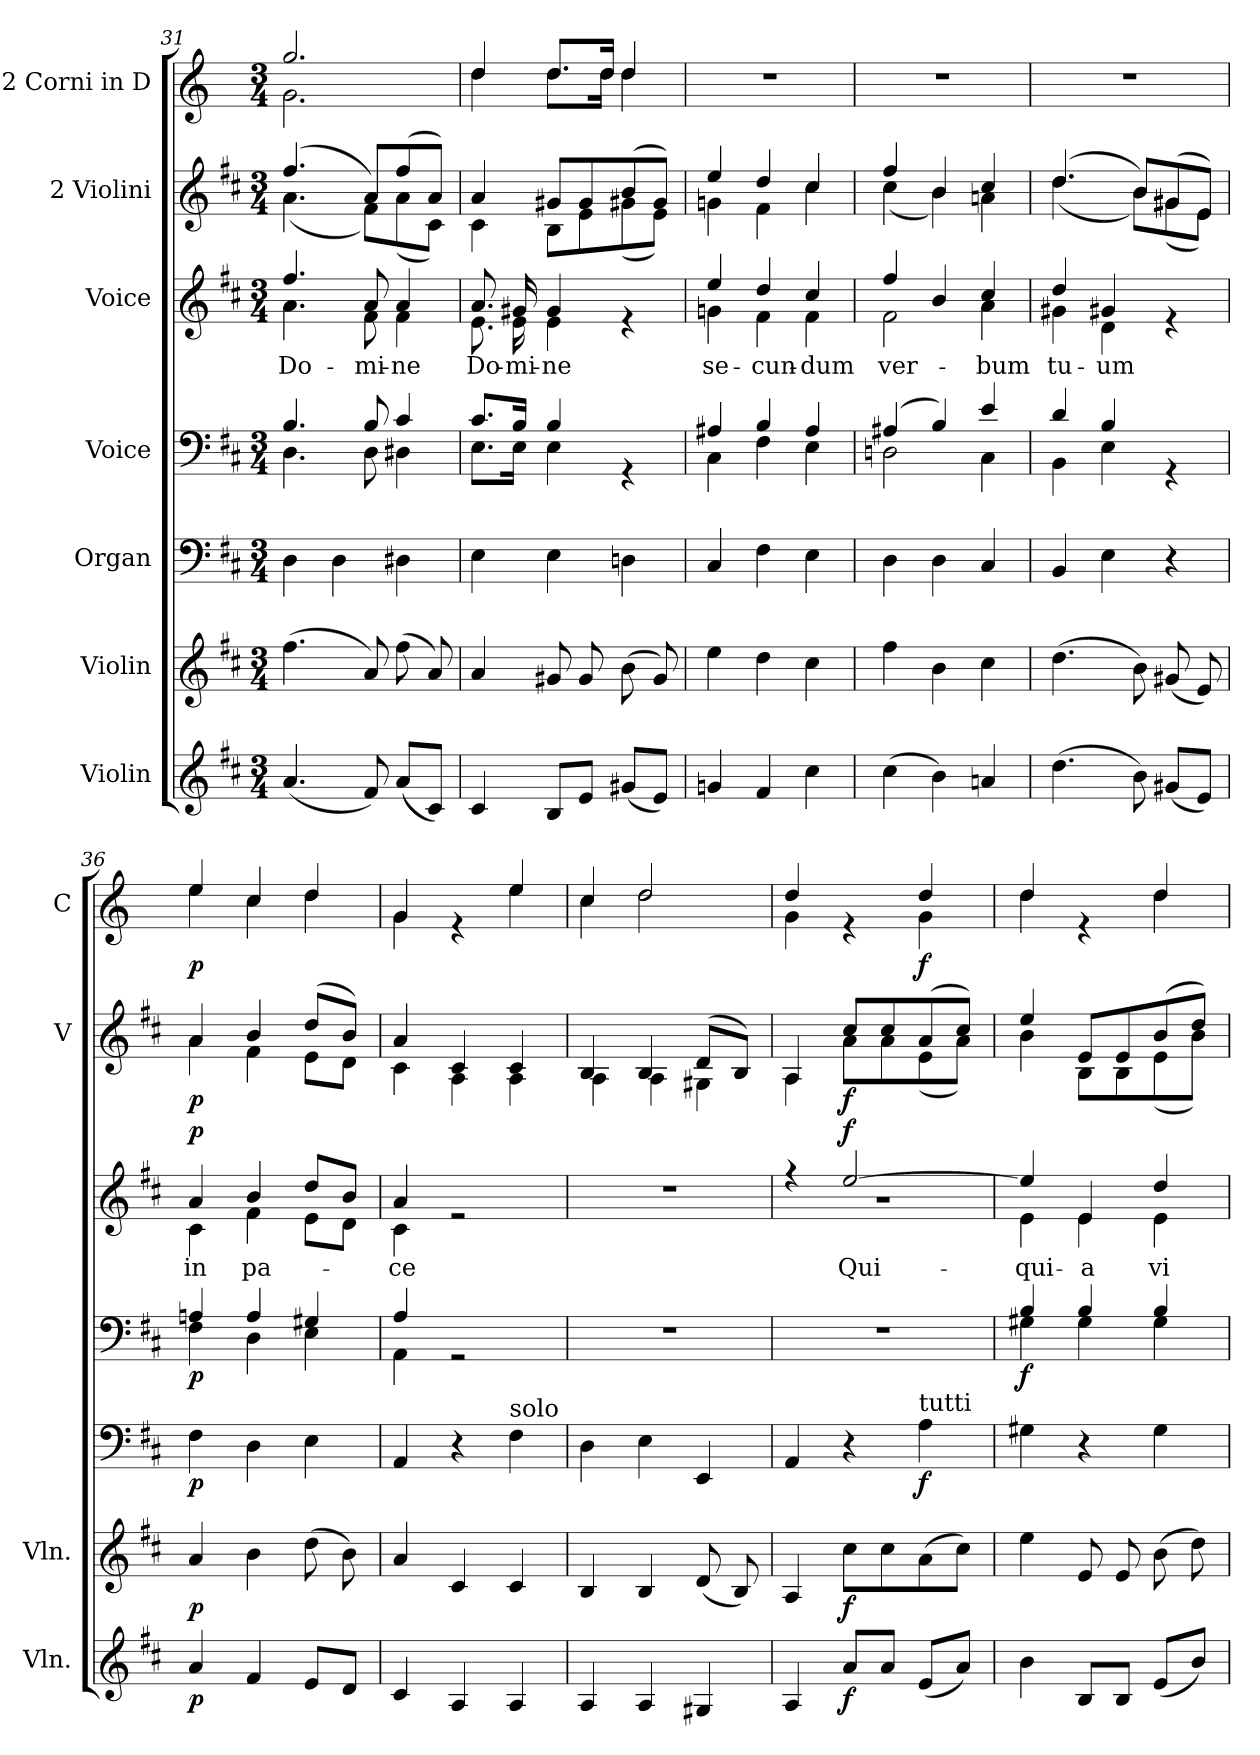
**kern	**dynam	**kern	**dynam	**kern	**dynam	**kern	**dynam	**kern	**text	**dynam	**kern	**dynam	**kern	**dynam
*part7	*part7	*part6	*part6	*part5	*part5	*part4	*part4	*part3	*part3	*part3	*part2	*part2	*part1	*part1
*staff7	*staff7	*staff6	*staff6	*staff5	*staff5	*staff4	*staff4	*staff3	*staff3	*staff3	*staff2	*staff2	*staff1	*staff1
*I"Violin	*	*I"Violin	*	*I"Organ	*	*I"Voice	*	*I"Voice	*	*	*I"2 Violini	*	*I"2 Corni in D	*
*I'Vln.	*	*I'Vln.	*	*	*	*	*	*	*	*	*I'V	*	*I'C	*
*clefG2	*	*clefG2	*	*clefF4	*	*clefF4	*	*clefG2	*	*	*clefG2	*	*clefG2	*
*	*	*	*	*	*	*	*	*	*	*	*	*	*ITrd6c10	*
*k[f#c#]	*	*k[f#c#]	*	*k[f#c#]	*	*k[f#c#]	*	*k[f#c#]	*	*	*k[f#c#]	*	*k[f#c#]	*
*M3/4	*	*M3/4	*	*M3/4	*	*M3/4	*	*M3/4	*	*	*M3/4	*	*M3/4	*
=31	=31	=31	=31	=31	=31	=31	=31	=31	=31	=31	=31	=31	=31	=31
*	*	*	*	*	*	*^	*	*^	*	*	*	*	*	*
!	!	!	!	!	!	!	!	!	!	!	!LO:LY:b	!	!	!	!	!
*	*	*	*	*	*	*	*	*	*	*	*	*	*^	*	*^	*
(4.a/	.	(4.ff#\	.	4D\	.	4.B/	4.D\	.	4.ff#/	4.a\	Do-	.	(4.ff#/	(4.a\	.	2.a/	2.A\	.
.	.	.	.	4D\	.	.	.	.	.	.	.	.	.	.	.	.	.	.
!	!	!	!	!	!	!	!	!	!	!	!LO:LY:b	!	!	!	!	!	!	!
8f#/)	.	8a/)	.	.	.	8B/	8D\	.	8a/	8f#\	-mi-	.	8a/L)	8f#\L)	.	.	.	.
!	!	!	!	!	!	!	!	!	!	!	!LO:LY:b	!	!	!	!	!	!	!
(8a/L	.	(8ff#\	.	4D#X\	.	4c#/	4D#X\	.	4a/	4f#\	-ne	.	(8ff#/	(8a\	.	.	.	.
8c#/J)	.	8a/)	.	.	.	.	.	.	.	.	.	.	8a/J)	8c#\J)	.	.	.	.
=32	=32	=32	=32	=32	=32	=32	=32	=32	=32	=32	=32	=32	=32	=32	=32	=32	=32	=32
!	!	!	!	!	!	!	!	!	!	!	!LO:LY:b	!	!	!	!	!	!	!
4c#/	.	4a/	.	4E\	.	8.c#/L	8.E\L	.	8.a/	8.e\	Do-	.	4a/	4c#\	.	4e/	4e\	.
!	!	!	!	!	!	!	!	!	!	!	!LO:LY:b	!	!	!	!	!	!	!
.	.	.	.	.	.	16B/Jk	16E\Jk	.	16g#X/	16e\	-mi-	.	.	.	.	.	.	.
!	!	!	!	!	!	!	!	!	!	!	!LO:LY:b	!	!	!	!	!	!	!
8B/L	.	8g#X/	.	4E\	.	4B/	4E\	.	4g#/	4e\	-ne	.	8g#X/L	8B\L	.	8.e/L	8.e\L	.
8e/J	.	8g#/	.	.	.	.	.	.	.	.	.	.	8g#/	8e\	.	.	.	.
.	.	.	.	.	.	.	.	.	.	.	.	.	.	.	.	16e/Jk	16e\Jk	.
(8g#X/L	.	(8b\	.	4Dn\	.	4rGG	4ryy	.	4re	4ryy	.	.	(8b/	(8g#X\	.	4e/	4e\	.
8e/J)	.	8g#/)	.	.	.	.	.	.	.	.	.	.	8g#/J)	8e\J)	.	.	.	.
*	*	*	*	*	*	*	*	*	*	*	*	*	*	*	*	*v	*v	*
=33	=33	=33	=33	=33	=33	=33	=33	=33	=33	=33	=33	=33	=33	=33	=33	=33	=33
!	!	!	!	!	!	!	!	!	!	!	!LO:LY:b	!	!	!	!	!	!
4gn/	.	4ee\	.	4C#/	.	4A#X/	4C#\	.	4ee/	4gn\	se-	.	4ee/	4gn\	.	2.r	.
!	!	!	!	!	!	!	!	!	!	!	!LO:LY:b	!	!	!	!	!	!
4f#/	.	4dd\	.	4F#\	.	4B/	4F#\	.	4dd/	4f#\	-cun-	.	4dd/	4f#\	.	.	.
!	!	!	!	!	!	!	!	!	!	!	!LO:LY:b	!	!	!	!	!	!
4cc#\	.	4cc#\	.	4E\	.	4A#/	4E\	.	4cc#/	4f#\	-dum	.	4cc#/	4cc#\	.	.	.
=34	=34	=34	=34	=34	=34	=34	=34	=34	=34	=34	=34	=34	=34	=34	=34	=34	=34
!	!	!	!	!	!	!	!	!	!	!	!LO:LY:b	!	!	!	!	!	!
(4cc#\	.	4ff#\	.	4D\	.	(4A#X/	2Dn\	.	4ff#/	2f#\	ver-	.	4ff#/	(4cc#\	.	2.r	.
4b\)	.	4b\	.	4D\	.	4B/)	.	.	4b/	.	.	.	4b/	4b\)	.	.	.
!	!	!	!	!	!	!	!	!	!	!	!LO:LY:b	!	!	!	!	!	!
4an/	.	4cc#\	.	4C#/	.	4e/	4C#\	.	4cc#/	4a\	-bum	.	4cc#/	4an\	.	.	.
!!LO:LB:g=z
=35	=35	=35	=35	=35	=35	=35	=35	=35	=35	=35	=35	=35	=35	=35	=35	=35	=35
!	!	!	!	!	!	!	!	!	!	!	!LO:LY:b	!	!	!	!	!	!
(4.dd\	.	(4.dd\	.	4BB/	.	4d/	4BB\	.	4dd/	4g#X\	tu-	.	(4.dd/	(4.dd\	.	2.r	.
!	!	!	!	!	!	!	!	!	!	!	!LO:LY:b	!	!	!	!	!	!
.	.	.	.	4E\	.	4B/	4E\	.	4g#X/	4d\	-um	.	.	.	.	.	.
8b\)	.	8b\)	.	.	.	.	.	.	.	.	.	.	8b/L)	8b\L)	.	.	.
(8g#X/L	.	(8g#X/	.	4r	.	4rGG	4ryy	.	4re	4ryy	.	.	(8g#X/	(8g#\	.	.	.
8e/J)	.	8e/)	.	.	.	.	.	.	.	.	.	.	8e/J)	8e\J)	.	.	.
=36	=36	=36	=36	=36	=36	=36	=36	=36	=36	=36	=36	=36	=36	=36	=36	=36	=36
!	!LO:DY:b	!	!LO:DY:b	!	!LO:DY:b	!	!	!LO:DY:b	!	!	!LO:LY:b	!LO:DY:b	!	!	!LO:DY:b	!	!LO:DY:b
*	*	*	*	*	*	*	*	*	*	*	*	*	*	*	*	*^	*
4a/	p	4a/	p	4F#\	p	4An/	4F#\	p	4a/	4c#\	in	p	4a/	4a\	p	4f#/	4f#\	p
!	!	!	!	!	!	!	!	!	!	!	!LO:LY:b	!	!	!	!	!	!	!
4f#/	.	4b\	.	4D\	.	4A/	4D\	.	4b/	4f#\	pa-	.	4b/	4f#\	.	4d/	4d\	.
8e/L	.	(8dd\	.	4E\	.	4G#X/	4E\	.	8dd/L	8e\L	.	.	(8dd/L	8e\L	.	4e/	4e\	.
8d/J	.	8b\)	.	.	.	.	.	.	8b/J	8d\J	.	.	8b/J)	8d\J	.	.	.	.
=37	=37	=37	=37	=37	=37	=37	=37	=37	=37	=37	=37	=37	=37	=37	=37	=37	=37	=37
!	!	!	!	!	!	!	!	!	!	!	!LO:LY:b	!	!	!	!	!	!	!
4c#/	.	4a/	.	4AA/	.	4A/	4AA\	.	4a/	4c#\	-ce	.	4a/	4c#\	.	4A/	4A\	.
4A/	.	4c#/	.	4r	.	2rGG	2ryy	.	2re	2ryy	.	.	4c#/	4A\	.	4re	4ryy	.
!	!	!	!	!LO:TX:a:t=solo	!	!	!	!	!	!	!	!	!	!	!	!	!	!
4A/	.	4c#/	.	4F#\	.	.	.	.	.	.	.	.	4c#/	4A\	.	4f#/	4f#\	.
*	*	*	*	*	*	*v	*v	*	*	*	*	*	*	*	*	*	*	*
*	*	*	*	*	*	*	*	*v	*v	*	*	*	*	*	*	*	*
=38	=38	=38	=38	=38	=38	=38	=38	=38	=38	=38	=38	=38	=38	=38	=38	=38
4A/	.	4B/	.	4D\	.	2.r	.	2.r	.	.	4B/	4A\	.	4d/	4d\	.
4A/	.	4B/	.	4E\	.	.	.	.	.	.	4B/	4A\	.	2e/	2e\	.
4G#X/	.	(8d/	.	4EE/	.	.	.	.	.	.	(8d/L	4G#X\	.	.	.	.
.	.	8B/)	.	.	.	.	.	.	.	.	8B/J)	.	.	.	.	.
=39	=39	=39	=39	=39	=39	=39	=39	=39	=39	=39	=39	=39	=39	=39	=39	=39
*	*	*	*	*	*	*	*	*^	*	*	*	*	*	*	*	*
4A/	.	4A/	.	4AA/	.	2.r	.	4r	2.r	.	.	4A/	4A\	.	4e/	4A\	.
!	!LO:DY:b	!	!LO:DY:b	!	!	!	!	!	!	!LO:LY:b	!LO:DY:b	!	!	!LO:DY:b	!	!	!
8a/L	f	8cc#\L	f	4r	.	.	.	[2ee/	.	Qui-	f	8cc#/L	8a\L	f	4re	4ryy	.
8a/J	.	8cc#\	.	.	.	.	.	.	.	.	.	8cc#/	8a\	.	.	.	.
!	!	!	!	!LO:TX:a:t=tutti	!	!	!	!	!	!	!	!	!	!	!	!	!
!	!	!	!	!	!LO:DY:b	!	!	!	!	!	!	!	!	!	!	!	!LO:DY:b
(8e/L	.	(8a/	.	4A\	f	.	.	.	.	.	.	(8a/	(8e\	.	4e/	4A\	f
8a/J)	.	8cc#\J)	.	.	.	.	.	.	.	.	.	8cc#/J)	8a\J)	.	.	.	.
=40	=40	=40	=40	=40	=40	=40	=40	=40	=40	=40	=40	=40	=40	=40	=40	=40	=40
*	*	*	*	*	*	*^	*	*	*	*	*	*	*	*	*	*	*
!	!	!	!	!	!	!	!	!LO:DY:b	!	!	!LO:LY:b	!	!	!	!	!	!	!
4b\	.	4ee\	.	4G#X\	.	4B/	4G#X\	f	4ee/]	4e\	qui-	.	4ee/	4b\	.	4e/	4e\	.
!	!	!	!	!	!	!	!	!	!	!	!LO:LY:b	!	!	!	!	!	!	!
!	!	!	!	!	!	!	!	!	!	!	!LO:LY:b	!	!	!	!	!	!	!
8B/L	.	8e/	.	4r	.	4B/	4G#\	.	4e/	4e\	-a	.	8e/L	8B\L	.	4re	4ryy	.
8B/J	.	8e/	.	.	.	.	.	.	.	.	.	.	8e/	8B\	.	.	.	.
!	!	!	!	!	!	!	!	!	!	!	!LO:LY:b	!	!	!	!	!	!	!
(8e/L	.	(8b\	.	4G#\	.	4B/	4G#\	.	4dd/	4e\	vi-	.	(8b/	(8e\	.	4e/	4e\	.
8b/J)	.	8dd\)	.	.	.	.	.	.	.	.	.	.	8dd/J)	8b\J)	.	.	.	.
*	*	*	*	*	*	*v	*v	*	*	*	*	*	*v	*v	*	*v	*v	*
*	*	*	*	*	*	*	*	*v	*v	*	*	*	*	*	*
=	=	=	=	=	=	=	=	=	=	=	=	=	=	=
*-	*-	*-	*-	*-	*-	*-	*-	*-	*-	*-	*-	*-	*-	*-
